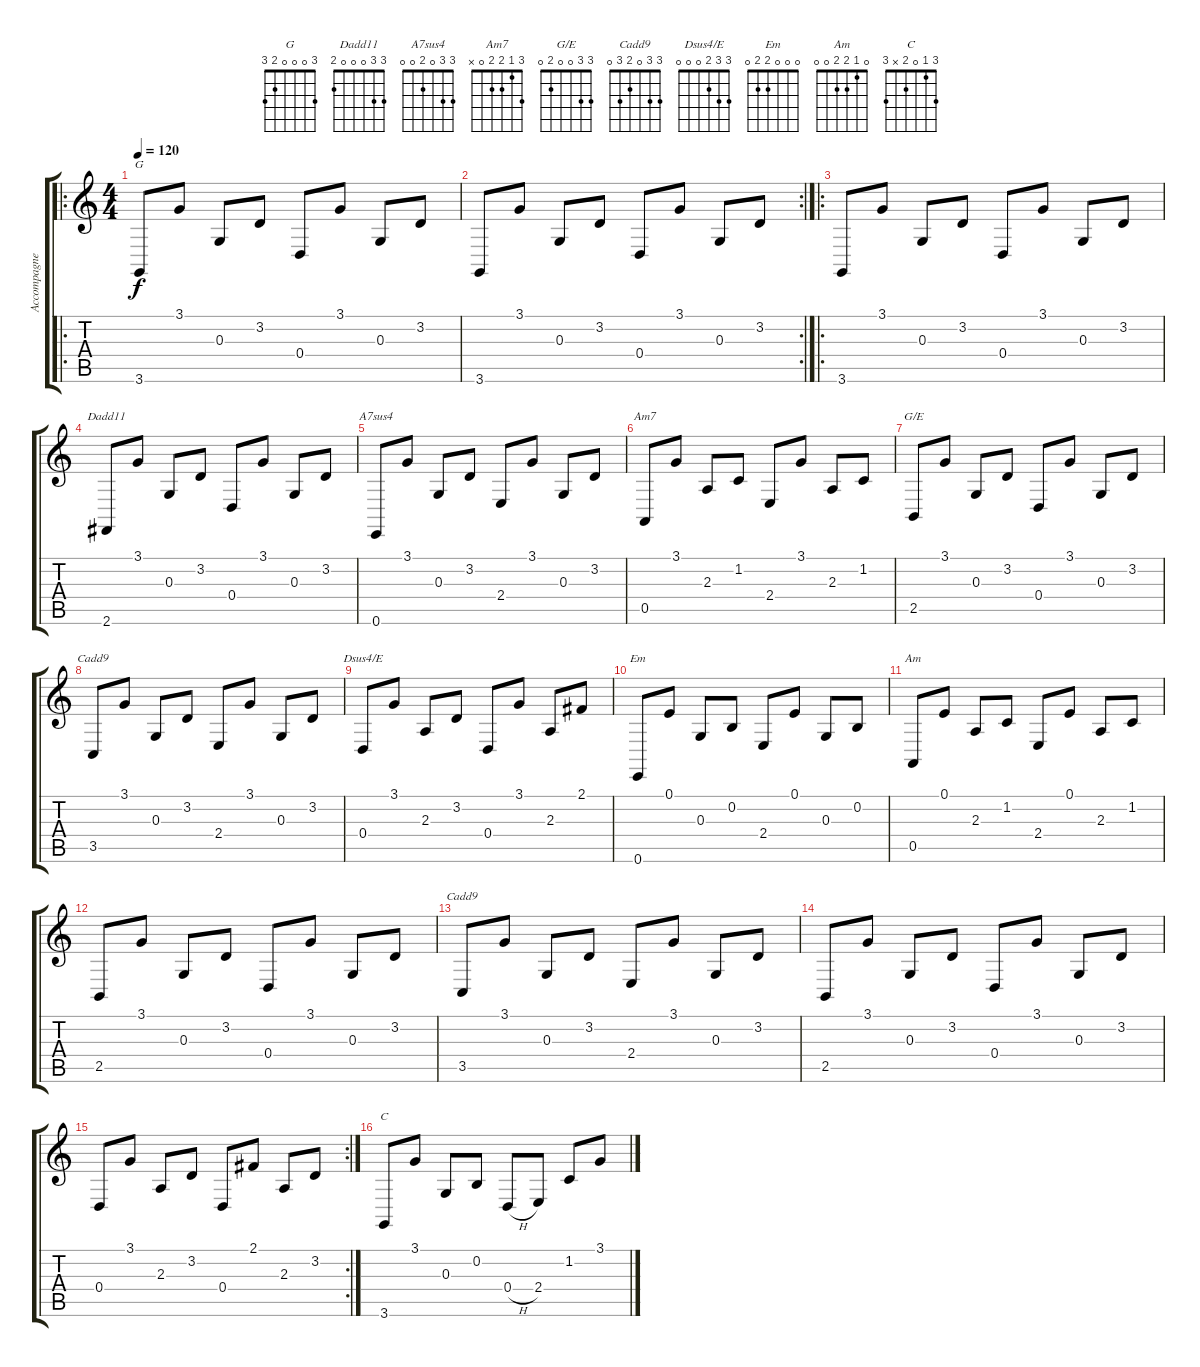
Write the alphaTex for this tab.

\track ("Accompagnement" "Accompagne") {instrument acousticgrandpiano}
\staff {score tabs}
\tuning (E4 B3 G3 D3 A2 E2) {hide}
\chord ("G" 3 0 0 0 2 3)
\chord ("Dadd11" 3 3 0 0 0 2)
\chord ("A7sus4" 3 3 0 2 0 0)
\chord ("Am7" 3 1 2 2 0 x)
\chord ("G/E" 3 3 0 0 2 0)
\chord ("Cadd9" 3 3 0 2 3 x)
\chord ("Dsus4/E" 3 3 2 0 0 0)
\chord ("Em" 0 0 0 2 2 0)
\chord ("Am" 0 1 2 2 0 0)
\chord ("Cadd9" 3 3 0 2 3 0)
\chord ("C" 3 1 0 2 x 3)
\ro
\ts (4 4)
\tempo 120
\clef g2
\ks c
3.6.8{ch "G" dy f instrument acousticgrandpiano} 3.1.8 0.3.8 3.2.8 0.4.8 3.1.8 0.3.8 3.2.8 |
\rc 2
3.6.8 3.1.8 0.3.8 3.2.8 0.4.8 3.1.8 0.3.8 3.2.8 |
\ro
3.6.8 3.1.8 0.3.8 3.2.8 0.4.8 3.1.8 0.3.8 3.2.8 |
2.6.8{ch "Dadd11"} 3.1.8 0.3.8 3.2.8 0.4.8 3.1.8 0.3.8 3.2.8 |
0.6.8{ch "A7sus4"} 3.1.8 0.3.8 3.2.8 2.4.8 3.1.8 0.3.8 3.2.8 |
0.5.8{ch "Am7"} 3.1.8 2.3.8 1.2.8 2.4.8 3.1.8 2.3.8 1.2.8 |
2.5.8{ch "G/E"} 3.1.8 0.3.8 3.2.8 0.4.8 3.1.8 0.3.8 3.2.8 |
3.5.8{ch "Cadd9"} 3.1.8 0.3.8 3.2.8 2.4.8 3.1.8 0.3.8 3.2.8 |
0.4.8{ch "Dsus4/E"} 3.1.8 2.3.8 3.2.8 0.4.8 3.1.8 2.3.8 2.1.8 |
0.6.8{ch "Em"} 0.1.8 0.3.8 0.2.8 2.4.8 0.1.8 0.3.8 0.2.8 |
0.5.8{ch "Am"} 0.1.8 2.3.8 1.2.8 2.4.8 0.1.8 2.3.8 1.2.8 |
2.5.8 3.1.8 0.3.8 3.2.8 0.4.8 3.1.8 0.3.8 3.2.8 |
3.5.8{ch "Cadd9"} 3.1.8 0.3.8 3.2.8 2.4.8 3.1.8 0.3.8 3.2.8 |
2.5.8 3.1.8 0.3.8 3.2.8 0.4.8 3.1.8 0.3.8 3.2.8 |
\rc 2
0.4.8 3.1.8 2.3.8 3.2.8 0.4.8 2.1.8 2.3.8 3.2.8 |
3.6.8{ch "C"} 3.1.8 0.3.8 0.2.8 0.4{h}.8 2.4.8 1.2.8 3.1.8
